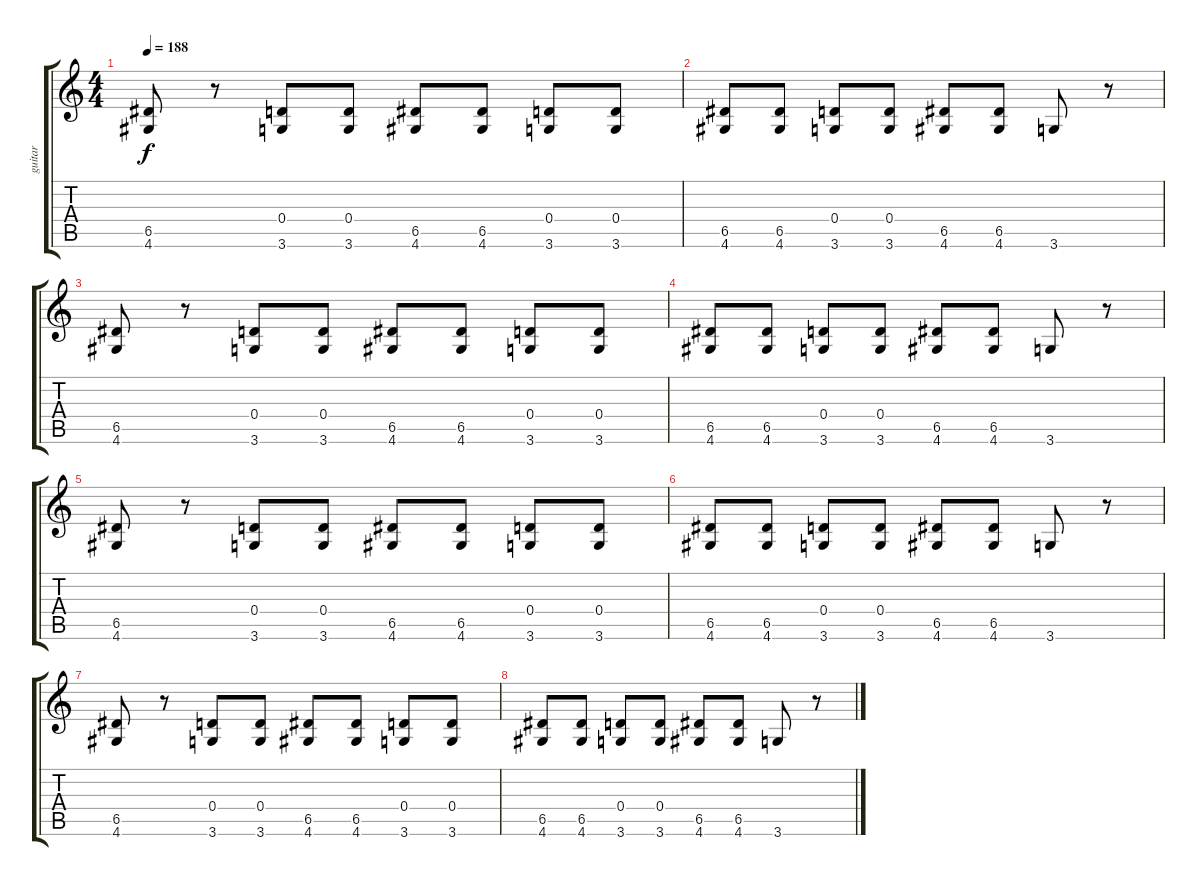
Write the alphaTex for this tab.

\track ("guitar" "guitar") {instrument distortionguitar}
\staff {score tabs}
\tuning (E4 B3 G3 D3 A2 E2) {hide}
\ts (4 4)
\tempo 188
\clef g2
\ks c
(6.5 4.6).8{dy f} r.8 (0.4 3.6).8 (0.4 3.6).8 (6.5 4.6).8 (6.5 4.6).8 (0.4 3.6).8 (0.4 3.6).8 |
(6.5 4.6).8 (6.5 4.6).8 (0.4 3.6).8 (0.4 3.6).8 (6.5 4.6).8 (6.5 4.6).8 3.6.8 r.8 |
(6.5 4.6).8 r.8 (0.4 3.6).8 (0.4 3.6).8 (6.5 4.6).8 (6.5 4.6).8 (0.4 3.6).8 (0.4 3.6).8 |
(6.5 4.6).8 (6.5 4.6).8 (0.4 3.6).8 (0.4 3.6).8 (6.5 4.6).8 (6.5 4.6).8 3.6.8 r.8 |
(6.5 4.6).8 r.8 (0.4 3.6).8 (0.4 3.6).8 (6.5 4.6).8 (6.5 4.6).8 (0.4 3.6).8 (0.4 3.6).8 |
(6.5 4.6).8 (6.5 4.6).8 (0.4 3.6).8 (0.4 3.6).8 (6.5 4.6).8 (6.5 4.6).8 3.6.8 r.8 |
(6.5 4.6).8 r.8 (0.4 3.6).8 (0.4 3.6).8 (6.5 4.6).8 (6.5 4.6).8 (0.4 3.6).8 (0.4 3.6).8 |
(6.5 4.6).8 (6.5 4.6).8 (0.4 3.6).8 (0.4 3.6).8 (6.5 4.6).8 (6.5 4.6).8 3.6.8 r.8
